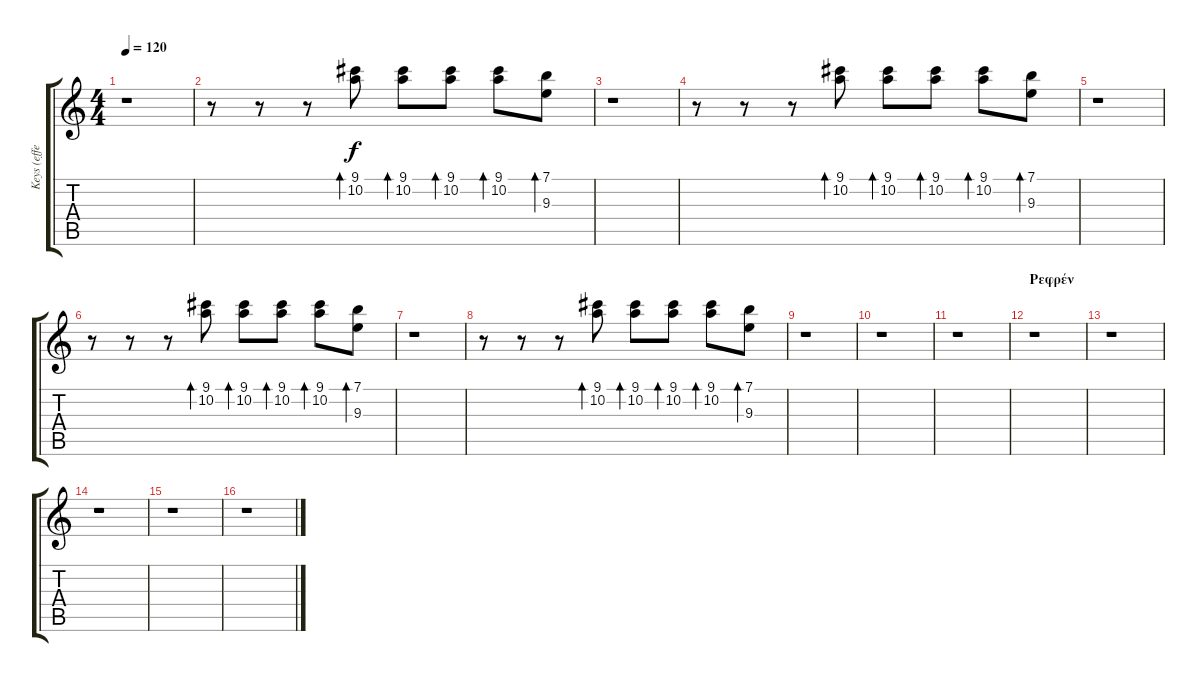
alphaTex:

\track ("Keys (effects)" "Keys (effe") {instrument guitarharmonics}
\staff {score tabs}
\tuning (E4 B3 G3 D3 A2 E2) {hide}
\ts (4 4)
\tempo 120
\clef g2
\ks c
r.1{dy f} |
r.8 r.8 r.8 (9.1 10.2).8{bd 480} (9.1 10.2).8{bd 480} (9.1 10.2).8{bd 480} (9.1 10.2).8{bd 480} (7.1 9.3).8{bd 480} |
r.1 |
r.8 r.8 r.8 (9.1 10.2).8{bd 480} (9.1 10.2).8{bd 480} (9.1 10.2).8{bd 480} (9.1 10.2).8{bd 480} (7.1 9.3).8{bd 480} |
r.1 |
r.8 r.8 r.8 (9.1 10.2).8{bd 480} (9.1 10.2).8{bd 480} (9.1 10.2).8{bd 480} (9.1 10.2).8{bd 480} (7.1 9.3).8{bd 480} |
r.1 |
r.8 r.8 r.8 (9.1 10.2).8{bd 480} (9.1 10.2).8{bd 480} (9.1 10.2).8{bd 480} (9.1 10.2).8{bd 480} (7.1 9.3).8{bd 480} |
r.1 |
r.1 |
r.1 |
\section ("" "Ρεφρέν")
r.1 |
r.1 |
r.1 |
r.1 |
r.1
